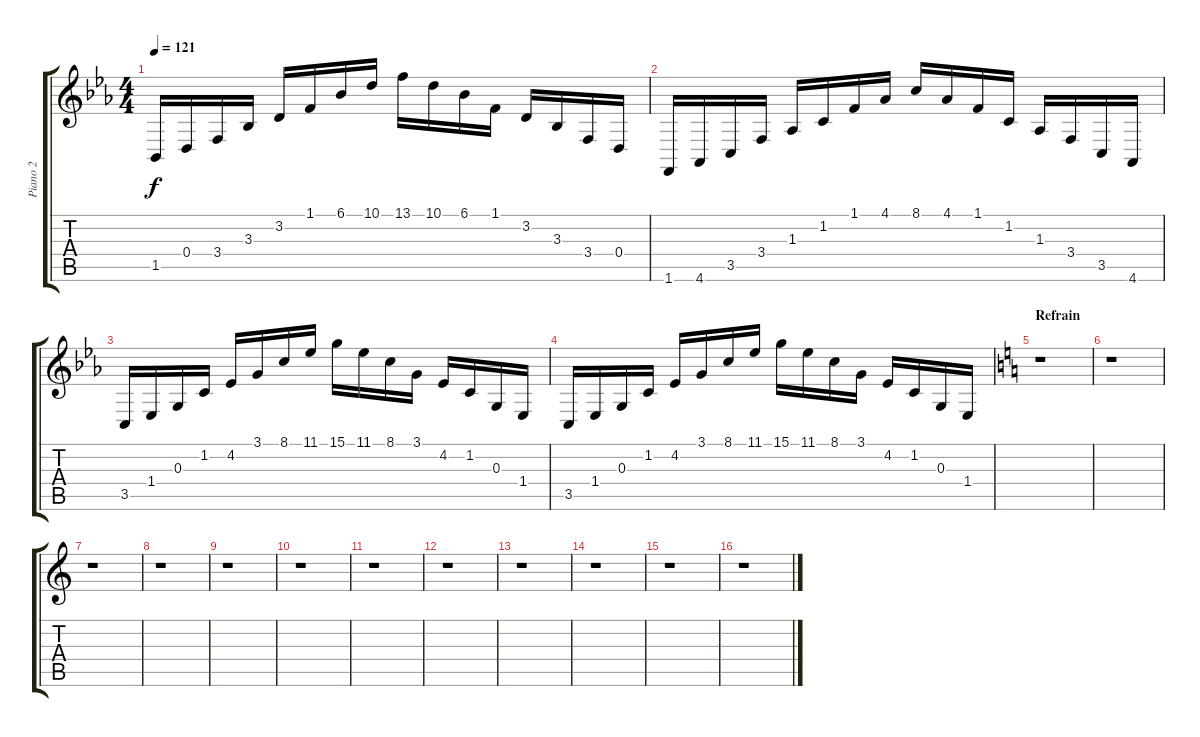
\track ("Piano 2" "Piano 2") {instrument electricgrandpiano}
\staff {score tabs}
\tuning (E4 B3 G3 D3 A2 E2) {hide}
\ts (4 4)
\tempo 121
\clef g2
\ks eb
1.5.16{dy f} 0.4.16 3.4.16 3.3.16 3.2.16 1.1.16 6.1.16 10.1.16 13.1.16 10.1.16 6.1.16 1.1.16 3.2.16 3.3.16 3.4.16 0.4.16 |
1.6.16 4.6.16 3.5.16 3.4.16 1.3.16 1.2.16 1.1.16 4.1.16 8.1.16 4.1.16 1.1.16 1.2.16 1.3.16 3.4.16 3.5.16 4.6.16 |
3.5.16 1.4.16 0.3.16 1.2.16 4.2.16 3.1.16 8.1.16 11.1.16 15.1.16 11.1.16 8.1.16 3.1.16 4.2.16 1.2.16 0.3.16 1.4.16 |
3.5.16 1.4.16 0.3.16 1.2.16 4.2.16 3.1.16 8.1.16 11.1.16 15.1.16 11.1.16 8.1.16 3.1.16 4.2.16 1.2.16 0.3.16 1.4.16 |
\section ("" "Refrain")
\ks c
r.1 |
r.1 |
r.1 |
r.1 |
r.1 |
r.1 |
r.1 |
r.1 |
r.1 |
r.1 |
r.1 |
r.1
